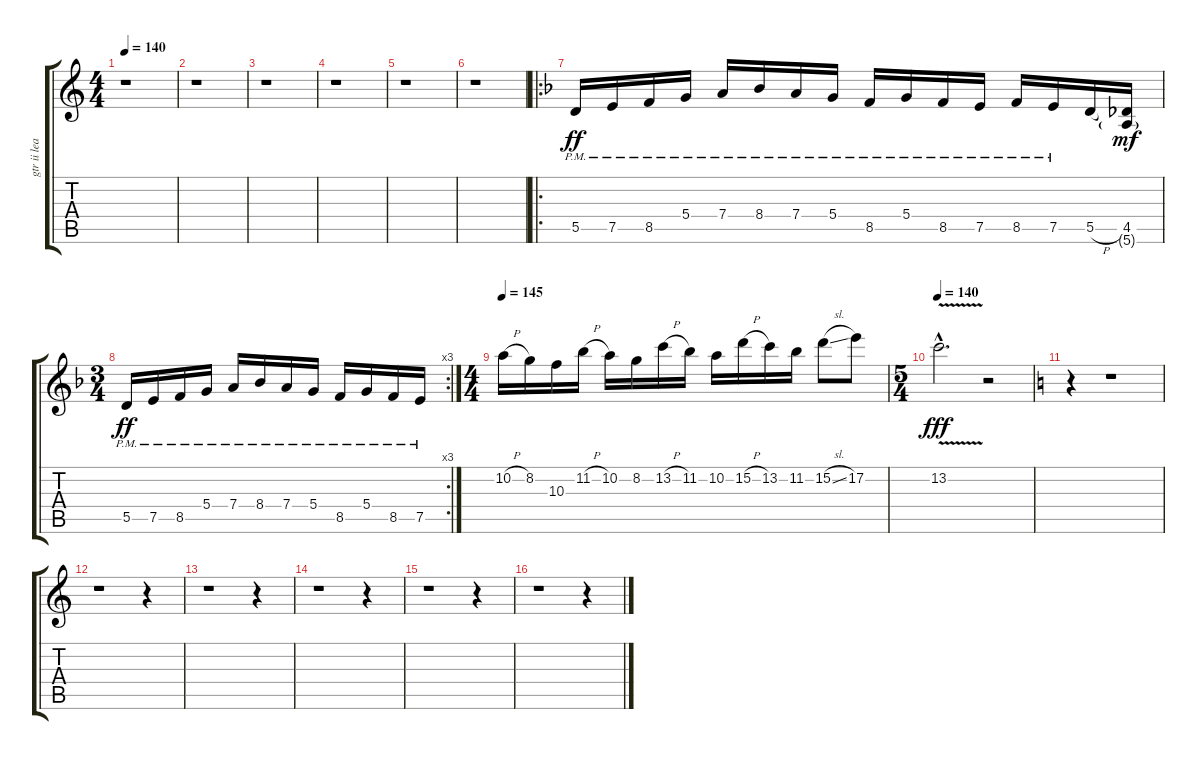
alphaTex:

\track ("gtr ii lead" "gtr ii lea") {instrument distortionguitar}
\staff {score tabs}
\tuning (E4 B3 G3 D3 A2 E2) {hide}
\ts (4 4)
\tempo 140
\clef g2
\ks c
r.1{dy mp} |
r.1 |
r.1 |
r.1 |
r.1 |
r.1 |
\ro
\ks f
5.5{pm}.16{dy ff} 7.5{pm}.16 8.5{pm}.16 5.4{pm}.16 7.4{pm}.16 8.4{pm}.16 7.4{pm}.16 5.4{pm}.16 8.5{pm}.16 5.4{pm}.16 8.5{pm}.16 7.5{pm}.16 8.5{pm}.16 7.5{pm}.16 5.5{h}.16 (4.5 5.6{g}).16{dy mf} |
\rc 3
\ts (3 4)
5.5{pm}.16{dy ff} 7.5{pm}.16 8.5{pm}.16 5.4{pm}.16 7.4{pm}.16 8.4{pm}.16 7.4{pm}.16 5.4{pm}.16 8.5{pm}.16 5.4{pm}.16 8.5{pm}.16 7.5{pm}.16 |
\ts (4 4)
\tempo 145
10.2{h}.16 8.2.16 10.3.16 11.2{h}.16 10.2.16 8.2.16 13.2{h}.16 11.2.16 10.2.16 15.2{h}.16 13.2.16 11.2.16 15.2{sl}.8 17.2.8 |
\ts (5 4)
\tempo 140
13.2{v hac}.2{d dy fff} r.2 |
\ks c
r.4 r.1 |
r.1 r.4 |
r.1 r.4 |
r.1 r.4 |
r.1 r.4 |
r.1 r.4
